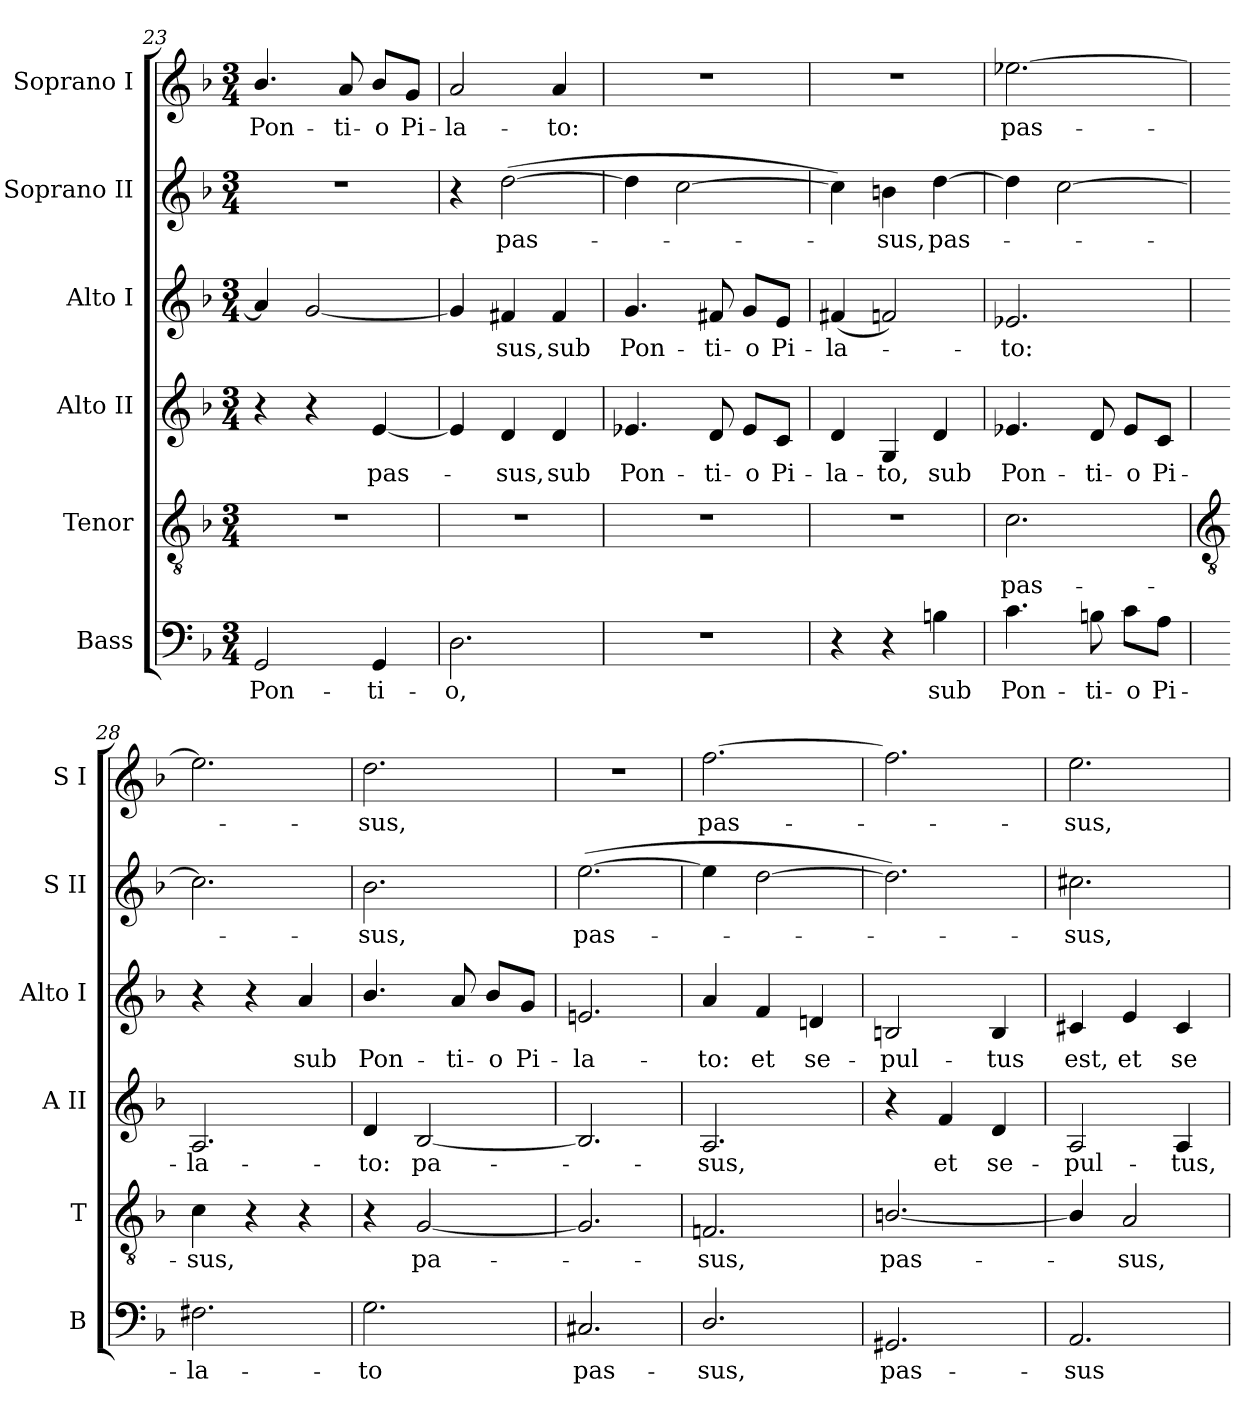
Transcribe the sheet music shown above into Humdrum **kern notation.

**kern	**text	**kern	**text	**kern	**text	**kern	**text	**kern	**text	**kern	**text
*part6	*part6	*part5	*part5	*part4	*part4	*part3	*part3	*part2	*part2	*part1	*part1
*staff6	*staff6	*staff5	*staff5	*staff4	*staff4	*staff3	*staff3	*staff2	*staff2	*staff1	*staff1
*I"Bass	*	*I"Tenor	*	*I"Alto II	*	*I"Alto I	*	*I"Soprano II	*	*I"Soprano I	*
*I'B	*	*I'T	*	*I'A II	*	*I'Alto I	*	*I'S II	*	*I'S I	*
*clefF4	*	*clefGv2	*	*clefG2	*	*clefG2	*	*clefG2	*	*clefG2	*
*k[b-]	*	*k[b-]	*	*k[b-]	*	*k[b-]	*	*k[b-]	*	*k[b-]	*
*F:	*	*F:	*	*F:	*	*F:	*	*F:	*	*F:	*
*M3/4	*	*M3/4	*	*M3/4	*	*M3/4	*	*M3/4	*	*M3/4	*
=23	=23	=23	=23	=23	=23	=23	=23	=23	=23	=23	=23
!	!LO:LY:b	!LO:N:vis=1	!	!	!	!	!	!LO:N:vis=1	!	!	!LO:LY:b
2GG	Pon-	2.r	.	4r	.	4a]	.	2.r	.	4.b-/	Pon-
.	.	.	.	4r	.	[2g	.	.	.	.	.
!	!	!	!	!	!	!	!	!	!	!	!LO:LY:b
.	.	.	.	.	.	.	.	.	.	8a	-ti-
!	!LO:LY:b	!	!	!	!LO:LY:b	!	!	!	!	!	!LO:LY:b
4GG	-ti-	.	.	[4e	pas-	.	.	.	.	8b-/L	-o
!	!	!	!	!	!	!	!	!	!	!	!LO:LY:b
.	.	.	.	.	.	.	.	.	.	8g/J	Pi-
=24	=24	=24	=24	=24	=24	=24	=24	=24	=24	=24	=24
!	!LO:LY:b	!LO:N:vis=1	!	!	!	!	!	!	!	!	!LO:LY:b
2.D	-o,	2.r	.	4e]	.	4g]	.	4r	.	2a	-la-
!	!	!	!	!	!LO:LY:b	!	!LO:LY:b	!	!LO:LY:b	!	!
.	.	.	.	4d	sus,	4f#X	sus,	(>[2dd	pas-	.	.
!	!	!	!	!	!LO:LY:b	!	!LO:LY:b	!	!	!	!LO:LY:b
.	.	.	.	4d	sub	4f#	sub	.	.	4a	-to:
=25	=25	=25	=25	=25	=25	=25	=25	=25	=25	=25	=25
!LO:N:vis=1	!	!LO:N:vis=1	!	!	!LO:LY:b	!	!LO:LY:b	!	!	!LO:N:vis=1	!
2.r	.	2.r	.	4.e-X	Pon-	4.g	Pon-	4dd]	.	2.r	.
.	.	.	.	.	.	.	.	[2cc	.	.	.
!	!	!	!	!	!LO:LY:b	!	!LO:LY:b	!	!	!	!
.	.	.	.	8d	-ti-	8f#X	-ti-	.	.	.	.
!	!	!	!	!	!LO:LY:b	!	!LO:LY:b	!	!	!	!
.	.	.	.	8e-/L	-o	8g/L	-o	.	.	.	.
!	!	!	!	!	!LO:LY:b	!	!LO:LY:b	!	!	!	!
.	.	.	.	8c/J	Pi-	8e/J	Pi-	.	.	.	.
=26	=26	=26	=26	=26	=26	=26	=26	=26	=26	=26	=26
!	!	!LO:N:vis=1	!	!	!LO:LY:b	!	!LO:LY:b	!	!	!LO:N:vis=1	!
4r	.	2.r	.	4d	-la-	(<4f#X	-la-	4cc])	.	2.r	.
!	!	!	!	!	!LO:LY:b	!	!	!	!LO:LY:b	!	!
4r	.	.	.	4G	-to,	2fn)	.	4bn	sus,	.	.
!	!LO:LY:b	!	!	!	!LO:LY:b	!	!	!	!LO:LY:b	!	!
4Bn	sub	.	.	4d	sub	.	.	[4dd	pas-	.	.
=27	=27	=27	=27	=27	=27	=27	=27	=27	=27	=27	=27
!	!LO:LY:b	!	!LO:LY:b	!	!LO:LY:b	!	!LO:LY:b	!	!	!	!LO:LY:b
4.c	Pon-	2.c	pas-	4.e-X	Pon-	2.e-X	to:	4dd]	.	[2.ee-X	pas-
.	.	.	.	.	.	.	.	[2cc	.	.	.
!	!LO:LY:b	!	!	!	!LO:LY:b	!	!	!	!	!	!
8Bn	-ti-	.	.	8d	-ti-	.	.	.	.	.	.
!	!LO:LY:b	!	!	!	!LO:LY:b	!	!	!	!	!	!
8c\L	-o	.	.	8e-/L	-o	.	.	.	.	.	.
!	!LO:LY:b	!	!	!	!LO:LY:b	!	!	!	!	!	!
8A\J	Pi-	.	.	8c/J	Pi-	.	.	.	.	.	.
!!LO:LB:g=z
=28	=28	=28	=28	=28	=28	=28	=28	=28	=28	=28	=28
*	*	*clefGv2	*	*	*	*	*	*	*	*	*
!	!LO:LY:b	!	!LO:LY:b	!	!LO:LY:b	!	!	!	!	!	!
2.F#X	-la-	4c	-sus,	2.A	-la-	4r	.	2.cc]	.	2.ee-]	.
.	.	4r	.	.	.	4r	.	.	.	.	.
!	!	!	!	!	!	!	!LO:LY:b	!	!	!	!
.	.	4r	.	.	.	4a	sub	.	.	.	.
=29	=29	=29	=29	=29	=29	=29	=29	=29	=29	=29	=29
!	!LO:LY:b	!	!	!	!LO:LY:b	!	!LO:LY:b	!	!LO:LY:b	!	!LO:LY:b
2.G	-to	4r	.	4d	-to:	4.b-/	Pon-	2.b-	sus,	2.dd	sus,
!	!	!	!LO:LY:b	!	!LO:LY:b	!	!	!	!	!	!
.	.	[2G	pa-	[2B-	pa-	.	.	.	.	.	.
!	!	!	!	!	!	!	!LO:LY:b	!	!	!	!
.	.	.	.	.	.	8a	-ti-	.	.	.	.
!	!	!	!	!	!	!	!LO:LY:b	!	!	!	!
.	.	.	.	.	.	8b-/L	-o	.	.	.	.
!	!	!	!	!	!	!	!LO:LY:b	!	!	!	!
.	.	.	.	.	.	8g/J	Pi-	.	.	.	.
=30	=30	=30	=30	=30	=30	=30	=30	=30	=30	=30	=30
!	!LO:LY:b	!	!	!	!	!	!LO:LY:b	!	!LO:LY:b	!LO:N:vis=1	!
2.C#X	pas-	2.G]	.	2.B-]	.	2.en	-la-	(>[2.ee	pas-	2.r	.
=31	=31	=31	=31	=31	=31	=31	=31	=31	=31	=31	=31
!	!LO:LY:b	!	!LO:LY:b	!	!LO:LY:b	!	!LO:LY:b	!	!	!	!LO:LY:b
2.D/	-sus,	2.Fn	sus,	2.A	sus,	4a	-to:	4ee]	.	[2.ff	pas-
!	!	!	!	!	!	!	!LO:LY:b	!	!	!	!
.	.	.	.	.	.	4f	et	[2dd	.	.	.
!	!	!	!	!	!	!	!LO:LY:b	!	!	!	!
.	.	.	.	.	.	4dn	se-	.	.	.	.
=32	=32	=32	=32	=32	=32	=32	=32	=32	=32	=32	=32
!	!LO:LY:b	!	!LO:LY:b	!	!	!	!LO:LY:b	!	!	!	!
2.GG#X	pas-	[2.Bn/	pas-	4r	.	2Bn	-pul-	2.dd])	.	2.ff]	.
!	!	!	!	!	!LO:LY:b	!	!	!	!	!	!
.	.	.	.	4f	et	.	.	.	.	.	.
!	!	!	!	!	!LO:LY:b	!	!LO:LY:b	!	!	!	!
.	.	.	.	4d	se-	4B	-tus	.	.	.	.
=33	=33	=33	=33	=33	=33	=33	=33	=33	=33	=33	=33
!	!LO:LY:b	!	!	!	!LO:LY:b	!	!LO:LY:b	!	!LO:LY:b	!	!LO:LY:b
2.AA	-sus	4B/]	.	2A	-pul-	4c#X	est,	2.cc#X	sus,	2.ee	sus,
!	!	!	!LO:LY:b	!	!	!	!LO:LY:b	!	!	!	!
.	.	2A	sus,	.	.	4e	et	.	.	.	.
!	!	!	!	!	!LO:LY:b	!	!LO:LY:b	!	!	!	!
.	.	.	.	4A	-tus,	4c#	se-	.	.	.	.
=	=	=	=	=	=	=	=	=	=	=	=
*-	*-	*-	*-	*-	*-	*-	*-	*-	*-	*-	*-
